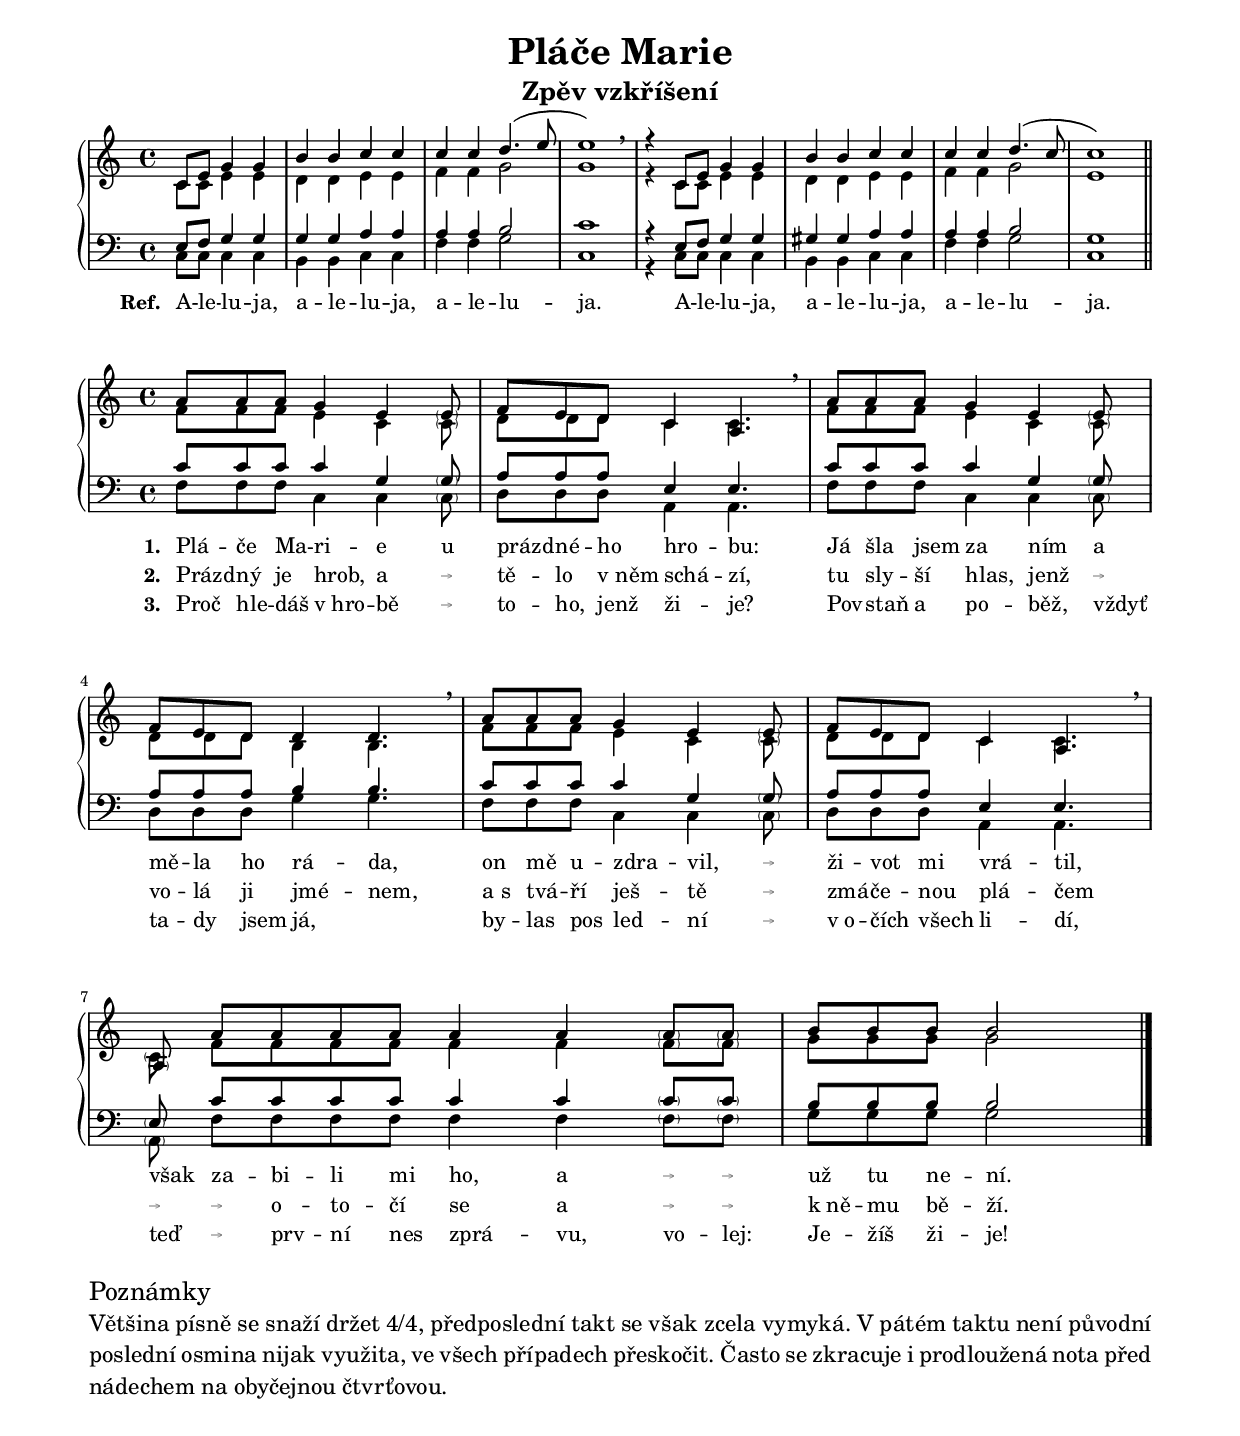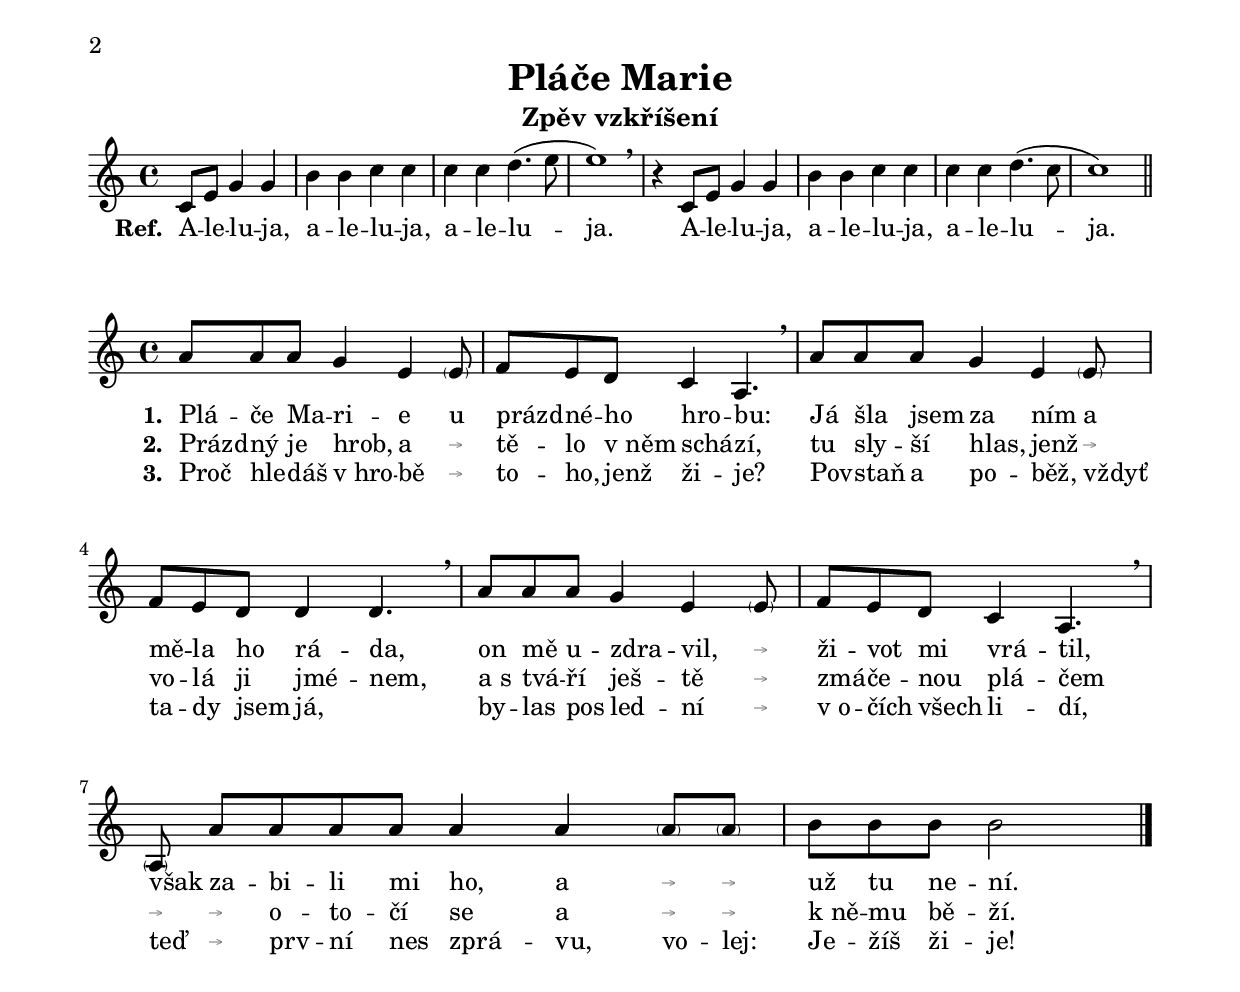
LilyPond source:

\version "2.18.2"

\include "../common-includes/macros.ily"
\include "../common-includes/paper.ily"
\include "../common-includes/layout.ily"

%\version "2.18.2"

place_marie_melodie_ref_prava = \relative c' {
	\key c \major
	\clef treble
	\language "deutsch"
	\time 4/4
	
	<<
	
	\new Voice = "hlavni" {
	\voiceOne
	\partial 4*3 c8[ e8] g4 g4 |
	h4 h4 c4 c4 |
	c4 c4 d4.( e8 |
	e1) \breathe |
	r4 c,8[ e8] g4 g4 |
	h4 h4 c4 c4 |
	c4 c4 d4.( c8 |
	c1)
	\dbar
	}
	
	\new Voice {
	\voiceTwo
	\partial 4*3 c,8[ c8] e4 e4 |
	d4 d4 e4 e4 |
	f4 f4 g2 |
	g1 |
	r4 c,8[ c8] e4 e4 |
	d4 d4 e4 e4 |
	f4 f4 g2 |
	e1
	}
	
	>>
}

place_marie_melodie_ref_leva = \relative c {
	\key c \major
	\clef bass
	\language "deutsch"
	\time 4/4
	
	<<
	
	\new Voice {
	\voiceOne
	\partial 4*3 e8[ f8] g4 g4 |
	g4 g4 a4 a4 |
	a4 a4 h2 |
	c1 |
	r4 e,8[ f8] g4 g4 |
	gis4 gis4 a4 a4 |
	a4 a4 h2 |
	g1
	}
	
	\new Voice {
	\voiceTwo
	\partial 4*3 c,8[ c8] c4 c4 |
	h4 h4 c4 c4 |
	f4 f4 g2 |
	c,1 |
	r4 c8[ c8] c4 c4 |
	h4 h4 c4 c4 |
	f4 f4 g2 |
	c,1 |
	}
	
	>>
	\dbar
}

place_marie_melodie_ref_lidi = \relative c' {
	\key c \major
	\clef treble
	\language "deutsch"
	\time 4/4
	\partial 4*3 c8[ e8] g4 g4 |
	h4 h4 c4 c4 |
	c4 c4 d4.( e8 |
	e1) \breathe |
	r4 c,8[ e8] g4 g4 |
	h4 h4 c4 c4 |
	c4 c4 d4.( c8 |
	c1)
	\dbar
}

place_marie_slova_ref = \lyricmode {
	\set stanza = "Ref. "
	A8 -- le8 -- lu4 -- ja,4
	a4 -- le4 -- lu4 -- ja,4
	a4 -- le4 -- lu2 --
	ja.1
	_4 A8 -- le8 -- lu4 -- ja,4
	a4 -- le4 -- lu4 -- ja,4
	a4 -- le4 -- lu2 --
	ja.1
}

place_marie_ref_doprovod = \new PianoStaff <<
	\new Staff \place_marie_melodie_ref_prava
	\new Staff \place_marie_melodie_ref_leva
	\new Lyrics \place_marie_slova_ref
>>

place_marie_ref_lidi = \new StaffGroup <<
	\new Staff \place_marie_melodie_ref_lidi
	\new Lyrics \place_marie_slova_ref
>>

%\version "2.18.2"

place_marie_melodie_sloka_prava = \relative c' {
	\key c \major
	\clef treble
	\language "deutsch"
	\time 4/4
	
	<<
	
	\new Voice = "hlavni" {
	\voiceOne
	a'8[ a8 a8] g4 e4 \parenthesize e8 |
	f8[ e8 d8] c4 a4. \breathe |
	a'8[ a8 a8] g4 e4 \parenthesize e8 |
	f8[ e8 d8] d4 d4. \breathe |
	a'8[ a8 a8] g4 e4 \parenthesize e8 |
	f8[ e8 d8] c4 a4. \breathe |
	\cadenzaOn % předposlední takt je velmi divoký
	\parenthesize a8 a'8[ a8 a8 a8] a4 a4 \parenthesize a8[ \parenthesize a8]
	\cadenzaOff \bbar |
	h8[ h8 h8] h2
	}
	
	\new Voice {
	\voiceTwo
	f8[ f8 f8] e4 c4 \parenthesize c8 |
	d8[ d8 d8] c4 c4. |
	f8[ f8 f8] e4 c4 \parenthesize c8 |
	d8[ d8 d8] h4 h4. |
	f'8[ f8 f8] e4 c4 \parenthesize c8 |
	d8[ d8 d8] c4 c4. |
	\cadenzaOn % předposlední takt
	\parenthesize c8 f8[ f8 f8 f8] f4 f4 \parenthesize f8[ \parenthesize f8]
	\cadenzaOff |
	g8[ g8 g8] g2
	}
	
	>>
	
	\bar "|."
}

place_marie_melodie_sloka_leva = \relative c {
	\key c \major
	\clef bass
	\language "deutsch"
	\time 4/4
	
	<<
	
	\new Voice {
	\voiceOne
	c'8[ c8 c8] c4 g4 \parenthesize g8 |
	a8[ a8 a8] e4 e4. |
	c'8[ c8 c8] c4 g4 \parenthesize g8 |
	a8[ a8 a8] h4 h4. |
	c8[ c8 c8] c4 g4 \parenthesize g8 |
	a8[ a8 a8] e4 e4. |
	\cadenzaOn % předposlední takt
	\parenthesize e8 c'8[ c8 c8 c8] c4 c4 \parenthesize c8[ \parenthesize c8]
	\cadenzaOff |
	h8[ h8 h8] h2
	}
	
	\new Voice {
	\voiceTwo
	f8[ f8 f8] c4 c4 \parenthesize c8 |
	d8[ d8 d8] a4 a4. |
	f'8[ f8 f8] c4 c4 \parenthesize c8 |
	d8[ d8 d8] g4 g4. |
	f8[ f8 f8] c4 c4 \parenthesize c8 |
	d8[ d8 d8] a4 a4. |
	\cadenzaOn % předposlední takt
	\parenthesize a8 f'8[ f8 f8 f8] f4 f4 \parenthesize f8[ \parenthesize f8]
	\cadenzaOff |
	g8[ g8 g8] g2
	}
	
	>>
	
	\bar "|."
}

place_marie_melodie_sloka_lidi = \relative c' {
	\key c \major
	\clef treble
	\language "deutsch"
	\time 4/4
	a'8[ a8 a8] g4 e4 \parenthesize e8 |
	f8[ e8 d8] c4 a4. \breathe |
	a'8[ a8 a8] g4 e4 \parenthesize e8 |
	f8[ e8 d8] d4 d4. \breathe |
	a'8[ a8 a8] g4 e4 \parenthesize e8 |
	f8[ e8 d8] c4 a4. \breathe |
	\cadenzaOn % předposlední takt je velmi divoký
	\parenthesize a8 a'8[ a8 a8 a8] a4 a4 \parenthesize a8[ \parenthesize a8]
	\cadenzaOff \bbar |
	h8[ h8 h8] h2
	\bar "|."
}

place_marie_slova_sloka_a = \lyricmode {
	\set stanza = "1. "
	Plá8 -- če8 Ma8 -- ri4 -- e4 u8
	prázd8 -- né8 -- ho8 hro4 -- bu:4.
	Já8 šla8 jsem8 za4 ním4 a8
	mě8 -- la8 ho8 rá4 -- da,4.
	on8 mě8 u8 -- zdra4 -- vil,4 \→8
	ži8 -- vot8 mi8 vrá4 -- til,4.
	však8 za8 -- bi8 -- li8 mi8 ho,4 a4 \→8 \→8
	už8 tu8 ne8 -- ní.2
}

place_marie_slova_sloka_b = \lyricmode {
	\set stanza = "2. "
	Prázd8 -- ný8 je8 hrob,4 a4 \→8
	tě8 -- lo8 v_něm8 schá4 -- zí,4.
	tu8 sly8 -- ší8 hlas,4 jenž4 \→8
	vo8 -- lá8 ji8 jmé4 -- nem,4.
	a_s8 tvá8 -- ří8 ješ4 -- tě4 \→8
	zmá8 -- če8 -- nou8 plá4 -- čem4.
	\→8 \→8 o8 -- to8 -- čí8 se4 a4 \→8 \→8
	k_ně8 -- mu8 bě8 -- ží.2
}

place_marie_slova_sloka_c = \lyricmode {
	\set stanza = "3. "
	Proč8 hle8 -- dáš8 v_hro4 -- bě4 \→8
	to8 -- ho,8 jenž8 ži4 -- je?4.
	Pov8 -- staň8 a8 po4 -- běž,4 vždyť8
	ta8 -- dy8 jsem8 já,4 _4.
	by8 -- las8 pos8 led4 -- ní4 \→8
	v_o8 -- čích8 všech8 li4 -- dí,4.
	teď8 \→8 prv8 -- ní8 nes8 zprá4 -- vu,4 vo8 -- lej:8
	Je8 -- žíš8 ži8 -- je!2
}

place_marie_sloka_doprovod = \new PianoStaff <<
	\new Staff \place_marie_melodie_sloka_prava
	\new Staff \place_marie_melodie_sloka_leva
	\new Lyrics \place_marie_slova_sloka_a
	\new Lyrics \place_marie_slova_sloka_b
	\new Lyrics \place_marie_slova_sloka_c
>>

place_marie_sloka_lidi = \new StaffGroup <<
	\new Staff \place_marie_melodie_sloka_lidi
	\new Lyrics \place_marie_slova_sloka_a
	\new Lyrics \place_marie_slova_sloka_b
	\new Lyrics \place_marie_slova_sloka_c
>>


\book {
	\bookpart {
	\header {
		title = "Pláče Marie"
		subtitle = "Zpěv vzkříšení"
	}
	\tocItem \markup { "Pláče Marie" }
	\score {
		\layout { #(layout-set-staff-size 17) }
		\place_marie_ref_doprovod
	}
	%\markup {
	%	\vspace #1.0
	%}
	\score {
		\layout { #(layout-set-staff-size 17) }
		\place_marie_sloka_doprovod
	}
	\markup { \column {
		\vspace #1.0
		\line { \large "Poznámky" }
		\justify { Většina písně se snaží držet 4/4, předposlední takt se však zcela vymyká.
		           V pátém taktu není původní poslední osmina nijak využita, ve všech případech přeskočit.
		           Často se zkracuje i prodloužená nota před nádechem na obyčejnou čtvrťovou. }
	} }
}

	\bookpart {
	\header {
		title = "Pláče Marie"
		subtitle = "Zpěv vzkříšení"
	}
	\score {
		\place_marie_ref_lidi
	}
	\markup {
	  \vspace #1
	}
	\score {
		\place_marie_sloka_lidi
	}
}

}
